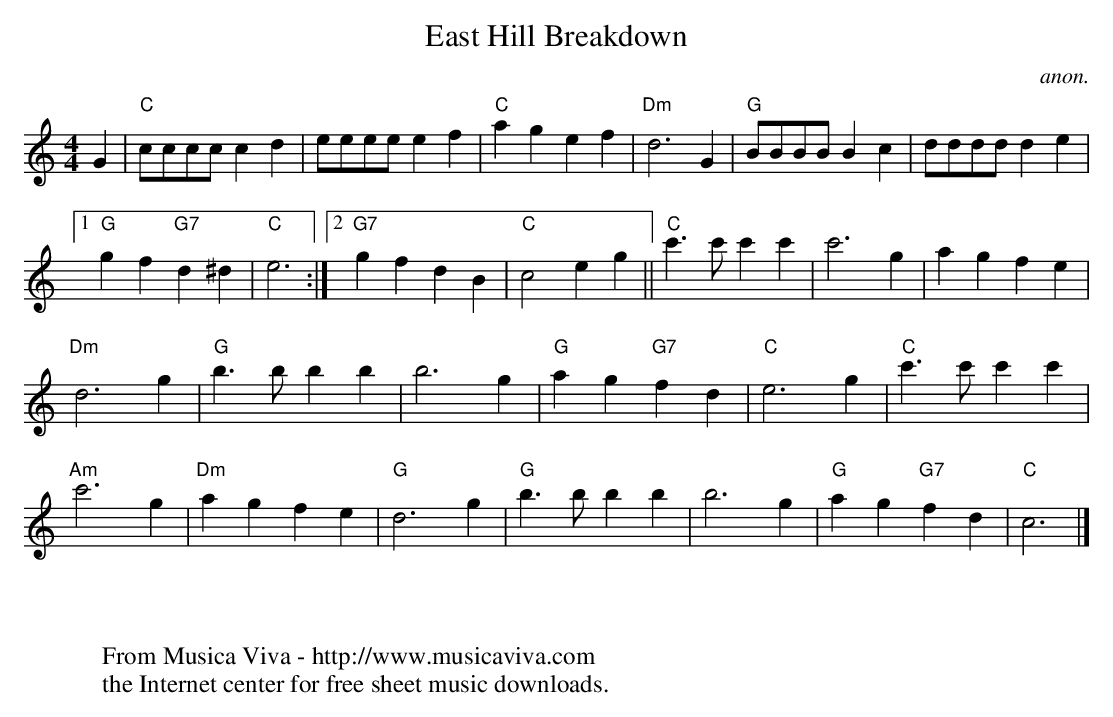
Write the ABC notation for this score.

X:1
T:East Hill Breakdown
C:anon.
M:4/4
L:1/4
K:C
G|"C"c/2c/2c/2c/2cd|e/2e/2e/2e/2ef|"C"agef|"Dm"d3G|"G"B/2B/2B/2B/2Bc|d/2d/2d/2d/2de|
[1"G"gf"G7"d^d|"C"e3:|[2"G7"gfdB|"C"c2eg||"C"c'3/2c'/2c'c'|c'3g|agfe|
"Dm"d3g|"G"b3/2b/2bb|b3g|"G"ag"G7"fd|"C"e3g|"C"c'3/2c'/2c'c'|
"Am"c'3g|"Dm"agfe|"G"d3g|"G"b3/2b/2bb|b3g|"G"ag"G7"fd|"C"c3|]
W:
W:
W:  From Musica Viva - http://www.musicaviva.com
W:  the Internet center for free sheet music downloads.
